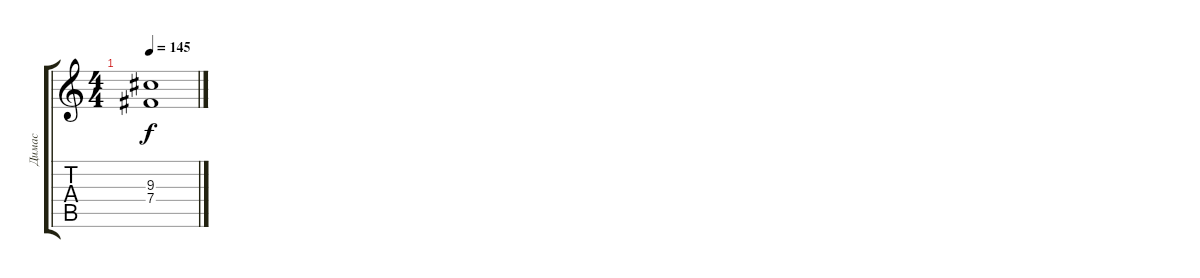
\track ("Димас" "Димас") {instrument electricguitarclean}
\staff {score tabs}
\tuning (Db4 Ab3 E3 B2 Gb2 B1) {hide}
\ts (4 4)
\tempo 145
\clef g2
\ks c
(9.3{t} 7.4{t}).1{dy f}
